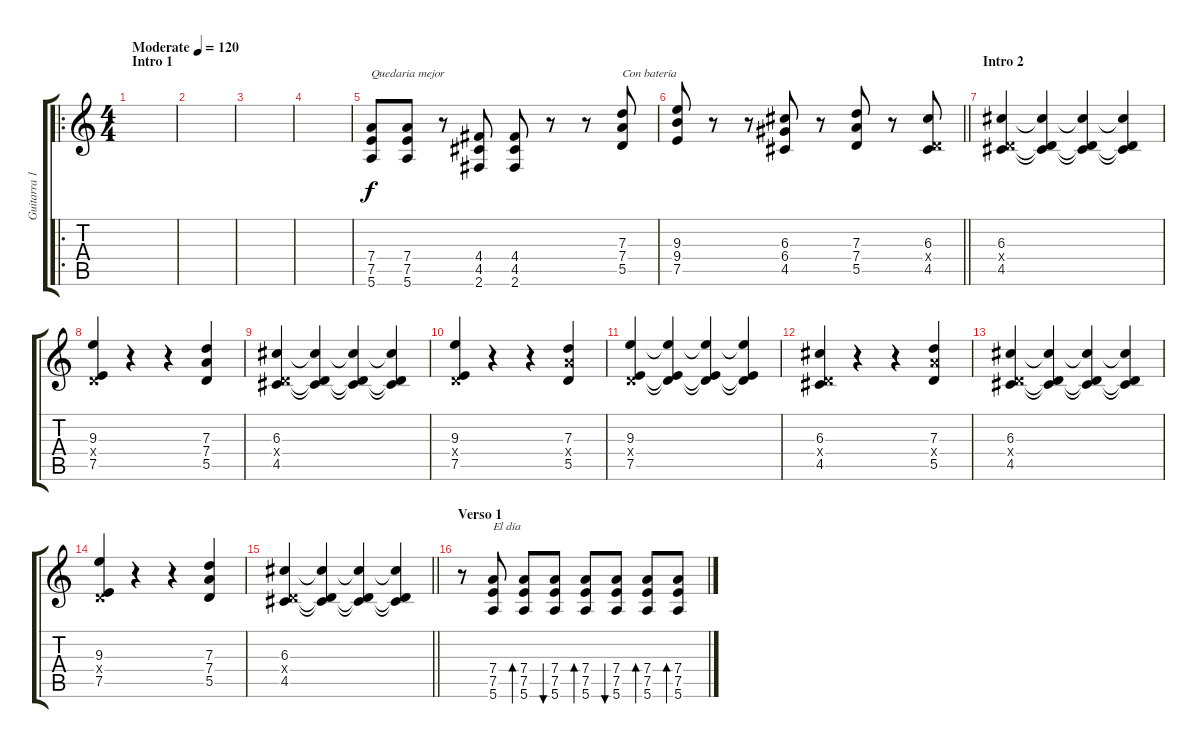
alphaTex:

\track ("Guitarra 1" "Guitarra 1") {instrument distortionguitar}
\staff {score tabs}
\tuning (E4 B3 G3 D3 A2 E2) {hide}
\ro
\ts (4 4)
\section ("" "Intro 1")
\tempo (120 "Moderate")
\clef g2
\ks c
|
|
|
|
(7.4 7.5 5.6).8{txt "Quedaria mejor"} (7.4 7.5 5.6).8 r.8 (4.4 4.5 2.6).8 (4.4 4.5 2.6).8 r.8 r.8 (7.3 7.4 5.5).8{txt "Con batería"} |
\barLineRight lightlight
(9.3 9.4 7.5).8 r.8 r.8 (6.3 6.4 4.5).8 r.8 (7.3 7.4 5.5).8 r.8 (6.3 0.4{x} 4.5).8 |
\section ("" "Intro 2")
(6.3 0.4{x} 4.5).4 (6.3{t} 0.4{t} 4.5{t}).4 (6.3{t} 0.4{t} 4.5{t}).4 (6.3{t} 0.4{t} 4.5{t}).4 |
(9.3 0.4{x} 7.5).4 r.4 r.4 (7.3 7.4 5.5).4 |
(6.3 0.4{x} 4.5).4 (6.3{t} 0.4{t} 4.5{t}).4 (6.3{t} 0.4{t} 4.5{t}).4 (6.3{t} 0.4{t} 4.5{t}).4 |
(9.3 0.4{x} 7.5).4 r.4 r.4 (7.3 7.4{x} 5.5).4 |
(9.3 0.4{x} 7.5).4 (9.3{t} 0.4{t} 7.5{t}).4 (9.3{t} 0.4{t} 7.5{t}).4 (9.3{t} 0.4{t} 7.5{t}).4 |
(6.3 0.4{x} 4.5).4 r.4 r.4 (7.3 7.4{x} 5.5).4 |
(6.3 0.4{x} 4.5).4 (6.3{t} 0.4{t} 4.5{t}).4 (6.3{t} 0.4{t} 4.5{t}).4 (6.3{t} 0.4{t} 4.5{t}).4 |
(9.3 0.4{x} 7.5).4 r.4 r.4 (7.3 7.4 5.5).4 |
\barLineRight lightlight
(6.3 0.4{x} 4.5).4 (6.3{t} 0.4{t} 4.5{t}).4 (6.3{t} 0.4{t} 4.5{t}).4 (6.3{t} 0.4{t} 4.5{t}).4 |
\section ("" "Verso 1")
r.8 (7.4 7.5 5.6).8{txt "El día "} (7.4 7.5 5.6).8{bd 60} (7.4 7.5 5.6).8{bu 60} (7.4 7.5 5.6).8{bd 60} (7.4 7.5 5.6).8{bu 60} (7.4 7.5 5.6).8{bd 60} (7.4 7.5 5.6).8{bd 60}
